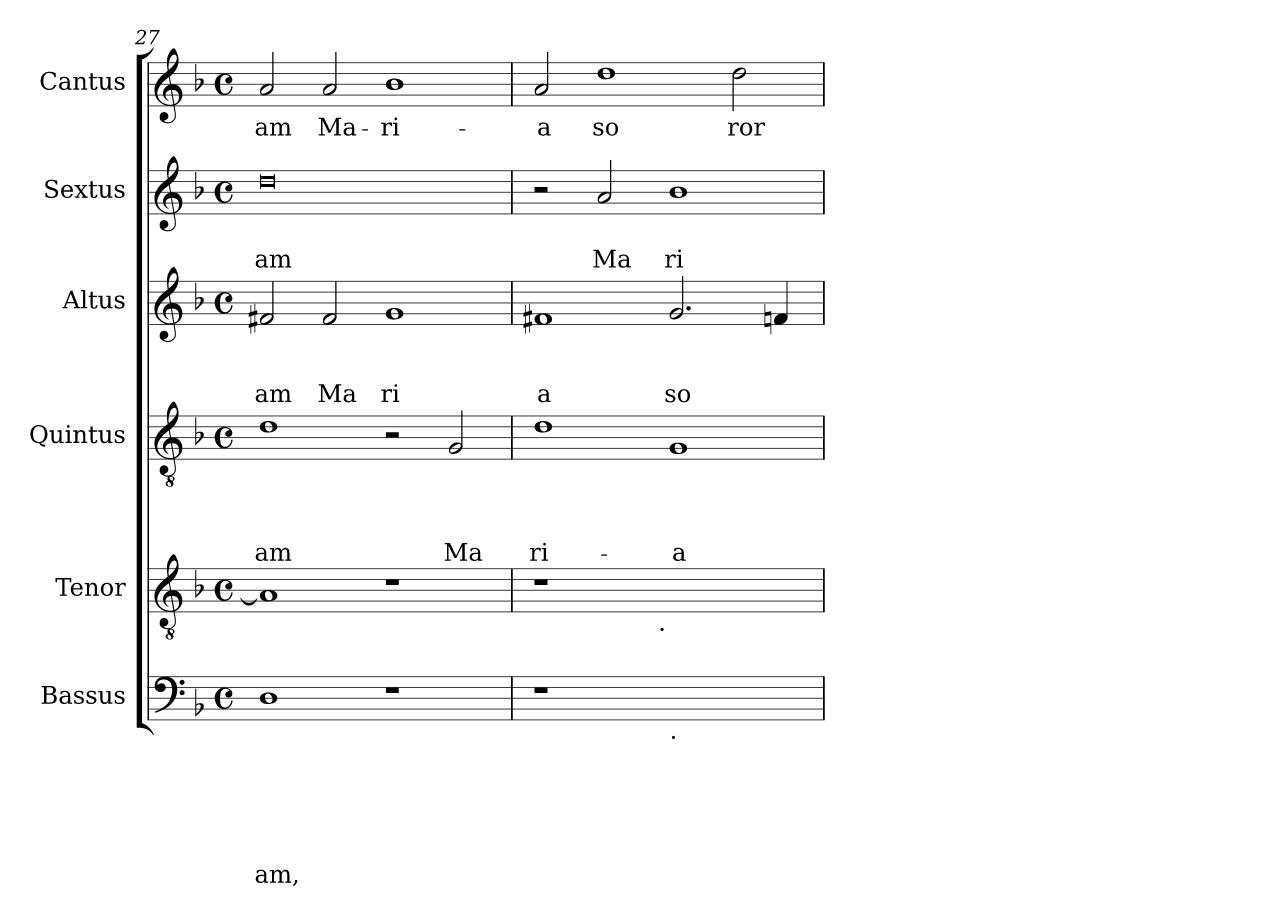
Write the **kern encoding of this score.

**kern	**text	**text	**text	**text	**text	**text	**kern	**text	**kern	**text	**text	**text	**text	**kern	**text	**text	**text	**kern	**text	**text	**kern	**text
*part6	*part6	*part6	*part6	*part6	*part6	*part6	*part5	*part5	*part4	*part4	*part4	*part4	*part4	*part3	*part3	*part3	*part3	*part2	*part2	*part2	*part1	*part1
*staff6	*staff6	*staff6	*staff6	*staff6	*staff6	*staff6	*staff5	*staff5	*staff4	*staff4	*staff4	*staff4	*staff4	*staff3	*staff3	*staff3	*staff3	*staff2	*staff2	*staff2	*staff1	*staff1
*I"Bassus	*	*	*	*	*	*	*I"Tenor	*	*I"Quintus	*	*	*	*	*I"Altus	*	*	*	*I"Sextus	*	*	*I"Cantus	*
*I'Bassus	*	*	*	*	*	*	*I'Tenor	*	*I'Quintus	*	*	*	*	*I'Altus	*	*	*	*I'Sextus	*	*	*I'Cantus	*
*clefF4	*	*	*	*	*	*	*clefGv2	*	*clefGv2	*	*	*	*	*clefG2	*	*	*	*clefG2	*	*	*clefG2	*
*k[b-]	*	*	*	*	*	*	*k[b-]	*	*k[b-]	*	*	*	*	*k[b-]	*	*	*	*k[b-]	*	*	*k[b-]	*
*F:	*	*	*	*	*	*	*F:	*	*F:	*	*	*	*	*F:	*	*	*	*F:	*	*	*F:	*
*M4/4	*	*	*	*	*	*	*M4/4	*	*M4/4	*	*	*	*	*M4/4	*	*	*	*M4/4	*	*	*M4/4	*
*met(c)	*	*	*	*	*	*	*met(c)	*	*met(c)	*	*	*	*	*met(c)	*	*	*	*met(c)	*	*	*met(c)	*
=27	=27	=27	=27	=27	=27	=27	=27	=27	=27	=27	=27	=27	=27	=27	=27	=27	=27	=27	=27	=27	=27	=27
!	!	!	!	!	!	!LO:LY:b	!	!	!	!	!	!	!LO:LY:b	!	!	!	!LO:LY:b	!	!	!LO:LY:b	!	!LO:LY:b
1D	.	.	.	.	.	am,	1A]	.	1d	.	.	.	am	2f#X/	.	.	am	0dd	.	am	2a/	-am
!	!	!	!	!	!	!	!	!	!	!	!	!	!	!	!	!	!LO:LY:b	!	!	!	!	!LO:LY:b
.	.	.	.	.	.	.	.	.	.	.	.	.	.	2f#/	.	.	Ma	.	.	.	2a/	Ma-
!	!	!	!	!	!	!	!	!	!	!	!	!	!	!	!	!	!LO:LY:b	!	!	!	!	!LO:LY:b
1r	.	.	.	.	.	.	1r	.	2r	.	.	.	.	1g	.	.	ri	.	.	.	1b-	-ri-
!	!	!	!	!	!	!	!	!	!	!	!	!	!LO:LY:b	!	!	!	!	!	!	!	!	!
.	.	.	.	.	.	.	.	.	2G/	.	.	.	Ma	.	.	.	.	.	.	.	.	.
!!LO:LB:g=z
=28!	=28!	=28!	=28!	=28!	=28!	=28!	=28!	=28!	=28!	=28!	=28!	=28!	=28!	=28!	=28!	=28!	=28!	=28!	=28!	=28!	=28!	=28!
!	!	!	!	!	!	!	!	!	!	!	!	!	!LO:LY:b	!	!	!	!LO:LY:b	!	!	!	!	!LO:LY:b
*	*	*	*	*	*	*	*^	*	*	*	*	*	*	*	*	*	*	*	*	*	*	*
1r	.	.	.	.	.	.	1r	2ryy	.	1d	.	.	.	ri-	1f#X	.	.	a	2r	.	.	2a/	-a
!	!	!	!	!	!	!	!	!	!	!	!	!	!	!	!	!	!	!	!	!	!LO:LY:b	!	!LO:LY:b
.	.	.	.	.	.	.	.	4...ryy	.	.	.	.	.	.	.	.	.	.	2a/	.	Ma	1dd	so
!	!	!	!	!	!	!	!	!LO:TX:b:t=.	!	!	!	!	!	!	!	!	!	!	!	!	!	!	!
.	.	.	.	.	.	.	.	1ryy	.	.	.	.	.	.	.	.	.	.	.	.	.	.	.
!LO:TX:b:t=.	!	!	!	!	!	!	!	!	!	!	!	!	!	!	!	!	!	!	!	!	!	!	!
!	!	!	!	!	!	!	!	!	!	!	!	!	!	!LO:LY:b	!	!	!	!LO:LY:b	!	!	!LO:LY:b	!	!
1ryy	.	.	.	.	.	.	1ryy	.	.	1G	.	.	.	-a	2.g/	.	.	so	1b-	.	ri	.	.
!	!	!	!	!	!	!	!	!	!	!	!	!	!	!	!	!	!	!	!	!	!	!	!LO:LY:b
.	.	.	.	.	.	.	.	.	.	.	.	.	.	.	.	.	.	.	.	.	.	2dd\	ror
.	.	.	.	.	.	.	.	.	.	.	.	.	.	.	4fn/	.	.	.	.	.	.	.	.
.	.	.	.	.	.	.	.	32ryy	.	.	.	.	.	.	.	.	.	.	.	.	.	.	.
*	*	*	*	*	*	*	*v	*v	*	*	*	*	*	*	*	*	*	*	*	*	*	*	*
=!	=!	=!	=!	=!	=!	=!	=!	=!	=!	=!	=!	=!	=!	=!	=!	=!	=!	=!	=!	=!	=!	=!
*-	*-	*-	*-	*-	*-	*-	*-	*-	*-	*-	*-	*-	*-	*-	*-	*-	*-	*-	*-	*-	*-	*-
